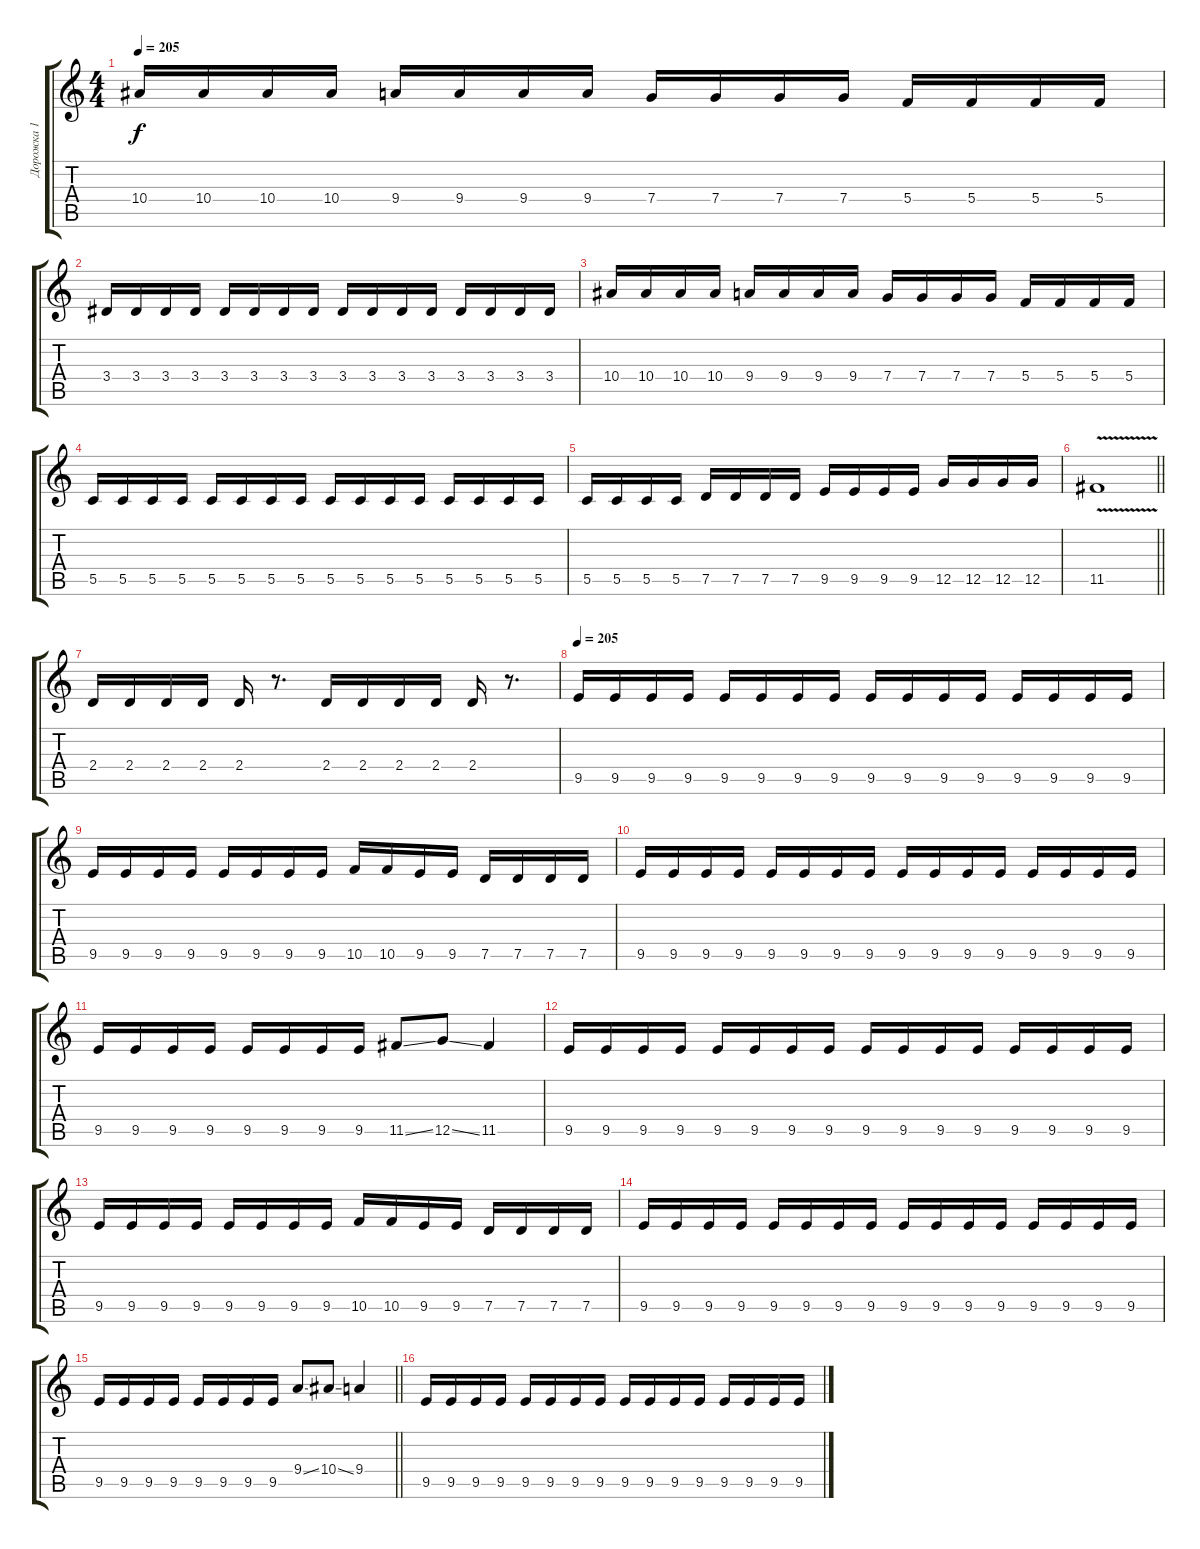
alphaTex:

\track ("Дорожка 1" "Дорожка 1") {instrument distortionguitar}
\staff {score tabs}
\tuning (D4 A3 F3 C3 G2 D2) {hide}
\ts (4 4)
\tempo 205
\clef g2
\ks c
10.4.16{dy f} 10.4.16 10.4.16 10.4.16 9.4.16 9.4.16 9.4.16 9.4.16 7.4.16 7.4.16 7.4.16 7.4.16 5.4.16 5.4.16 5.4.16 5.4.16 |
3.4.16 3.4.16 3.4.16 3.4.16 3.4.16 3.4.16 3.4.16 3.4.16 3.4.16 3.4.16 3.4.16 3.4.16 3.4.16 3.4.16 3.4.16 3.4.16 |
10.4.16 10.4.16 10.4.16 10.4.16 9.4.16 9.4.16 9.4.16 9.4.16 7.4.16 7.4.16 7.4.16 7.4.16 5.4.16 5.4.16 5.4.16 5.4.16 |
5.5.16 5.5.16 5.5.16 5.5.16 5.5.16 5.5.16 5.5.16 5.5.16 5.5.16 5.5.16 5.5.16 5.5.16 5.5.16 5.5.16 5.5.16 5.5.16 |
5.5.16 5.5.16 5.5.16 5.5.16 7.5.16 7.5.16 7.5.16 7.5.16 9.5.16 9.5.16 9.5.16 9.5.16 12.5.16 12.5.16 12.5.16 12.5.16 |
\barLineRight lightlight
11.5{v}.1 |
2.4.16{instrument distortionguitar} 2.4.16 2.4.16 2.4.16 2.4.16 r.8{d} 2.4.16 2.4.16 2.4.16 2.4.16 2.4.16 r.8{d} |
\tempo 205
9.5.16 9.5.16 9.5.16 9.5.16 9.5.16 9.5.16 9.5.16 9.5.16 9.5.16 9.5.16 9.5.16 9.5.16 9.5.16 9.5.16 9.5.16 9.5.16 |
9.5.16 9.5.16 9.5.16 9.5.16 9.5.16 9.5.16 9.5.16 9.5.16 10.5.16 10.5.16 9.5.16 9.5.16 7.5.16 7.5.16 7.5.16 7.5.16 |
9.5.16 9.5.16 9.5.16 9.5.16 9.5.16 9.5.16 9.5.16 9.5.16 9.5.16 9.5.16 9.5.16 9.5.16 9.5.16 9.5.16 9.5.16 9.5.16 |
9.5.16 9.5.16 9.5.16 9.5.16 9.5.16 9.5.16 9.5.16 9.5.16 11.5{ss}.8 12.5{ss}.8 11.5.4 |
9.5.16 9.5.16 9.5.16 9.5.16 9.5.16 9.5.16 9.5.16 9.5.16 9.5.16 9.5.16 9.5.16 9.5.16 9.5.16 9.5.16 9.5.16 9.5.16 |
9.5.16 9.5.16 9.5.16 9.5.16 9.5.16 9.5.16 9.5.16 9.5.16 10.5.16 10.5.16 9.5.16 9.5.16 7.5.16 7.5.16 7.5.16 7.5.16 |
9.5.16 9.5.16 9.5.16 9.5.16 9.5.16 9.5.16 9.5.16 9.5.16 9.5.16 9.5.16 9.5.16 9.5.16 9.5.16 9.5.16 9.5.16 9.5.16 |
\barLineRight lightlight
9.5.16 9.5.16 9.5.16 9.5.16 9.5.16 9.5.16 9.5.16 9.5.16 9.4{ss}.8 10.4{ss}.8 9.4.4 |
9.5.16 9.5.16 9.5.16 9.5.16 9.5.16 9.5.16 9.5.16 9.5.16 9.5.16 9.5.16 9.5.16 9.5.16 9.5.16 9.5.16 9.5.16 9.5.16
